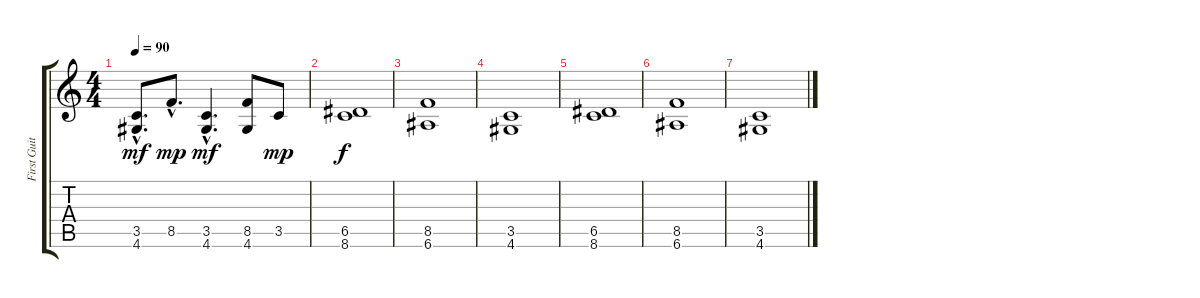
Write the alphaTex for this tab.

\track ("First Guitar" "First Guit") {instrument overdrivenguitar}
\staff {score tabs}
\tuning (E4 B3 G3 D3 A2 E2) {hide}
\ts (4 4)
\tempo 90
\clef g2
\ks c
(3.5{hac} 4.6{hac}).8{d dy mf} 8.5{hac}.8{d dy mp} (3.5{hac} 4.6{hac}).4{d dy mf} (8.5 4.6).8 3.5.8{dy mp} |
(6.5 8.6).1{dy f} |
(8.5 6.6).1 |
(3.5 4.6).1 |
(6.5 8.6).1 |
(8.5 6.6).1 |
(3.5 4.6).1
